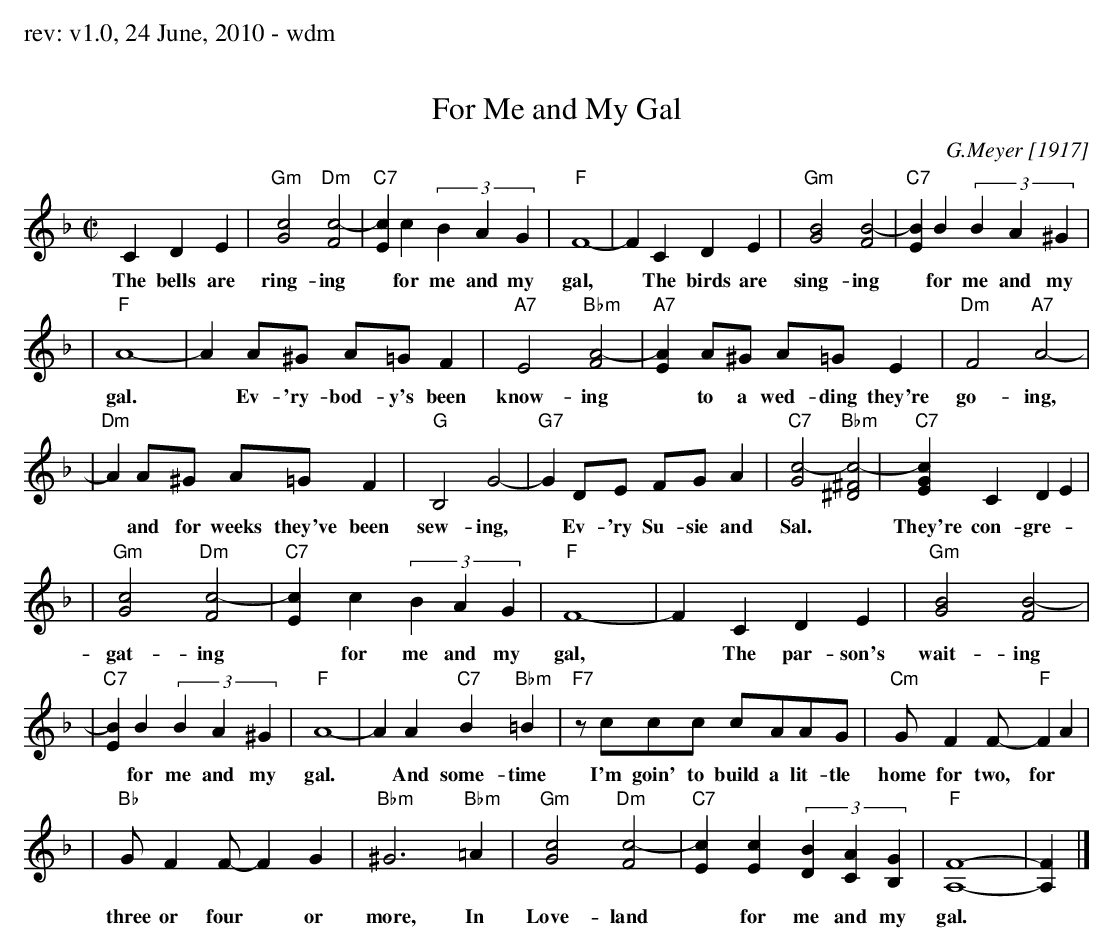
X:1
T: For Me and My Gal
C: G.Meyer [1917]
M: C|
L: 1/8
K:F             %transposed from G
C2 D2E2 \
w: The bells are
| "Gm"[c4G4] "Dm"[c4-F4] | "C7"[c2E2]c2 (3B2A2G2 | "F"F8- | F2C2 D2E2 | "Gm"[B4G4] [B4-F4] | "C7"[B2E2]B2 (3B2A2^G2 |
w: ring-ing* for me and my gal, * The birds are sing-ing* for me and my
| "F"A8- | A2A^G A=GF2 | "A7"E4 "Bbm"[A4-F4] | "A7"[A2E2]A^G A=GE2 |"Dm"F4 "A7"A4- |
w: gal.* Ev-'ry-bod-y's been know-ing* to a wed-ding they're go-ing,
| "Dm"A2A^G A=GF2 | "G"B,4 G4- | "G7"G2DE FGA2 | "C7"[c4-G4] "Bbm"[c4-^F4^D4] | "C7"[c2G2E2] C2 D2 E2 |
w: * and for weeks they've been sew-ing,* Ev-'ry Su-sie and Sal.* They're con-gre-
| "Gm"[c4G4] "Dm"[c4-F4] | "C7"[c2E2]c2 (3B2A2G2 | "F"F8- | F2C2 D2E2 | "Gm"[B4G4] [B4-F4] |
w: gat-ing* for me and my gal,* The par-son's wait-ing
| "C7"[B2E2]B2 (3B2A2^G2 | "F"A8- | A2A2 "C7"B2"Bbm"=B2 | "F7"zccc cAAG | "Cm"GF2F- "F"F2A2 |
w: * for me and my gal.* And some-time I'm goin' to build a lit-tle home for two, for
| "Bb"GF2F- F2G2 | "Bbm"^G6 "Bbm"=A2 | "Gm"[c4G4] "Dm"[c4-F4] | "C7"[c2E2][c2E2] (3[BD]2[AC]2[GB,]2 | "F"[F8-A,8-] | [F2A,2] |]
w: three or four* or more, In Love-land* for me and my gal.
